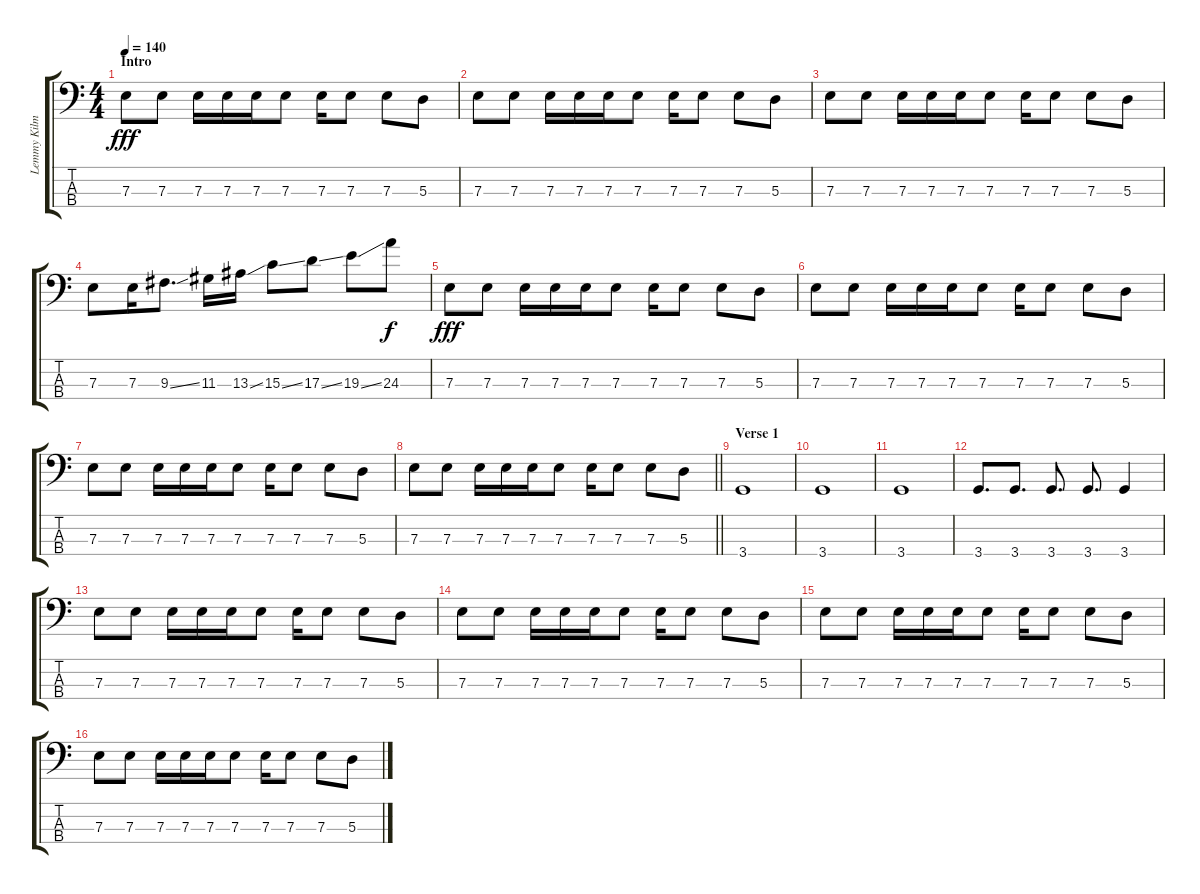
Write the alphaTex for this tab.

\track ("Lemmy Kilmister (bass)" "Lemmy Kilm") {instrument distortionguitar}
\staff {score tabs}
\tuning (G2 D2 A1 E1) {hide}
\ts (4 4)
\section ("" "Intro")
\tempo 140
\clef f4
\ks c
7.3.8{dy fff instrument distortionguitar} 7.3.8 7.3.16 7.3.16 7.3.16 7.3.8 7.3.16 7.3.8 7.3.8 5.3.8 |
7.3.8 7.3.8 7.3.16 7.3.16 7.3.16 7.3.8 7.3.16 7.3.8 7.3.8 5.3.8 |
7.3.8 7.3.8 7.3.16 7.3.16 7.3.16 7.3.8 7.3.16 7.3.8 7.3.8 5.3.8 |
7.3.8 7.3.16 9.3{ss}.8{d} 11.3.16 13.3{ss}.16 15.3{ss}.8 17.3{ss}.8 19.3{ss}.8 24.3.8{dy f} |
7.3.8{dy fff} 7.3.8 7.3.16 7.3.16 7.3.16 7.3.8 7.3.16 7.3.8 7.3.8 5.3.8 |
7.3.8 7.3.8 7.3.16 7.3.16 7.3.16 7.3.8 7.3.16 7.3.8 7.3.8 5.3.8 |
7.3.8 7.3.8 7.3.16 7.3.16 7.3.16 7.3.8 7.3.16 7.3.8 7.3.8 5.3.8 |
\barLineRight lightlight
7.3.8 7.3.8 7.3.16 7.3.16 7.3.16 7.3.8 7.3.16 7.3.8 7.3.8 5.3.8 |
\section ("" "Verse 1")
3.4.1 |
3.4.1 |
3.4.1 |
3.4.8{d} 3.4.8{d} 3.4.8{d} 3.4.8{d} 3.4.4 |
7.3.8 7.3.8 7.3.16 7.3.16 7.3.16 7.3.8 7.3.16 7.3.8 7.3.8 5.3.8 |
7.3.8 7.3.8 7.3.16 7.3.16 7.3.16 7.3.8 7.3.16 7.3.8 7.3.8 5.3.8 |
7.3.8 7.3.8 7.3.16 7.3.16 7.3.16 7.3.8 7.3.16 7.3.8 7.3.8 5.3.8 |
7.3.8 7.3.8 7.3.16 7.3.16 7.3.16 7.3.8 7.3.16 7.3.8 7.3.8 5.3.8
